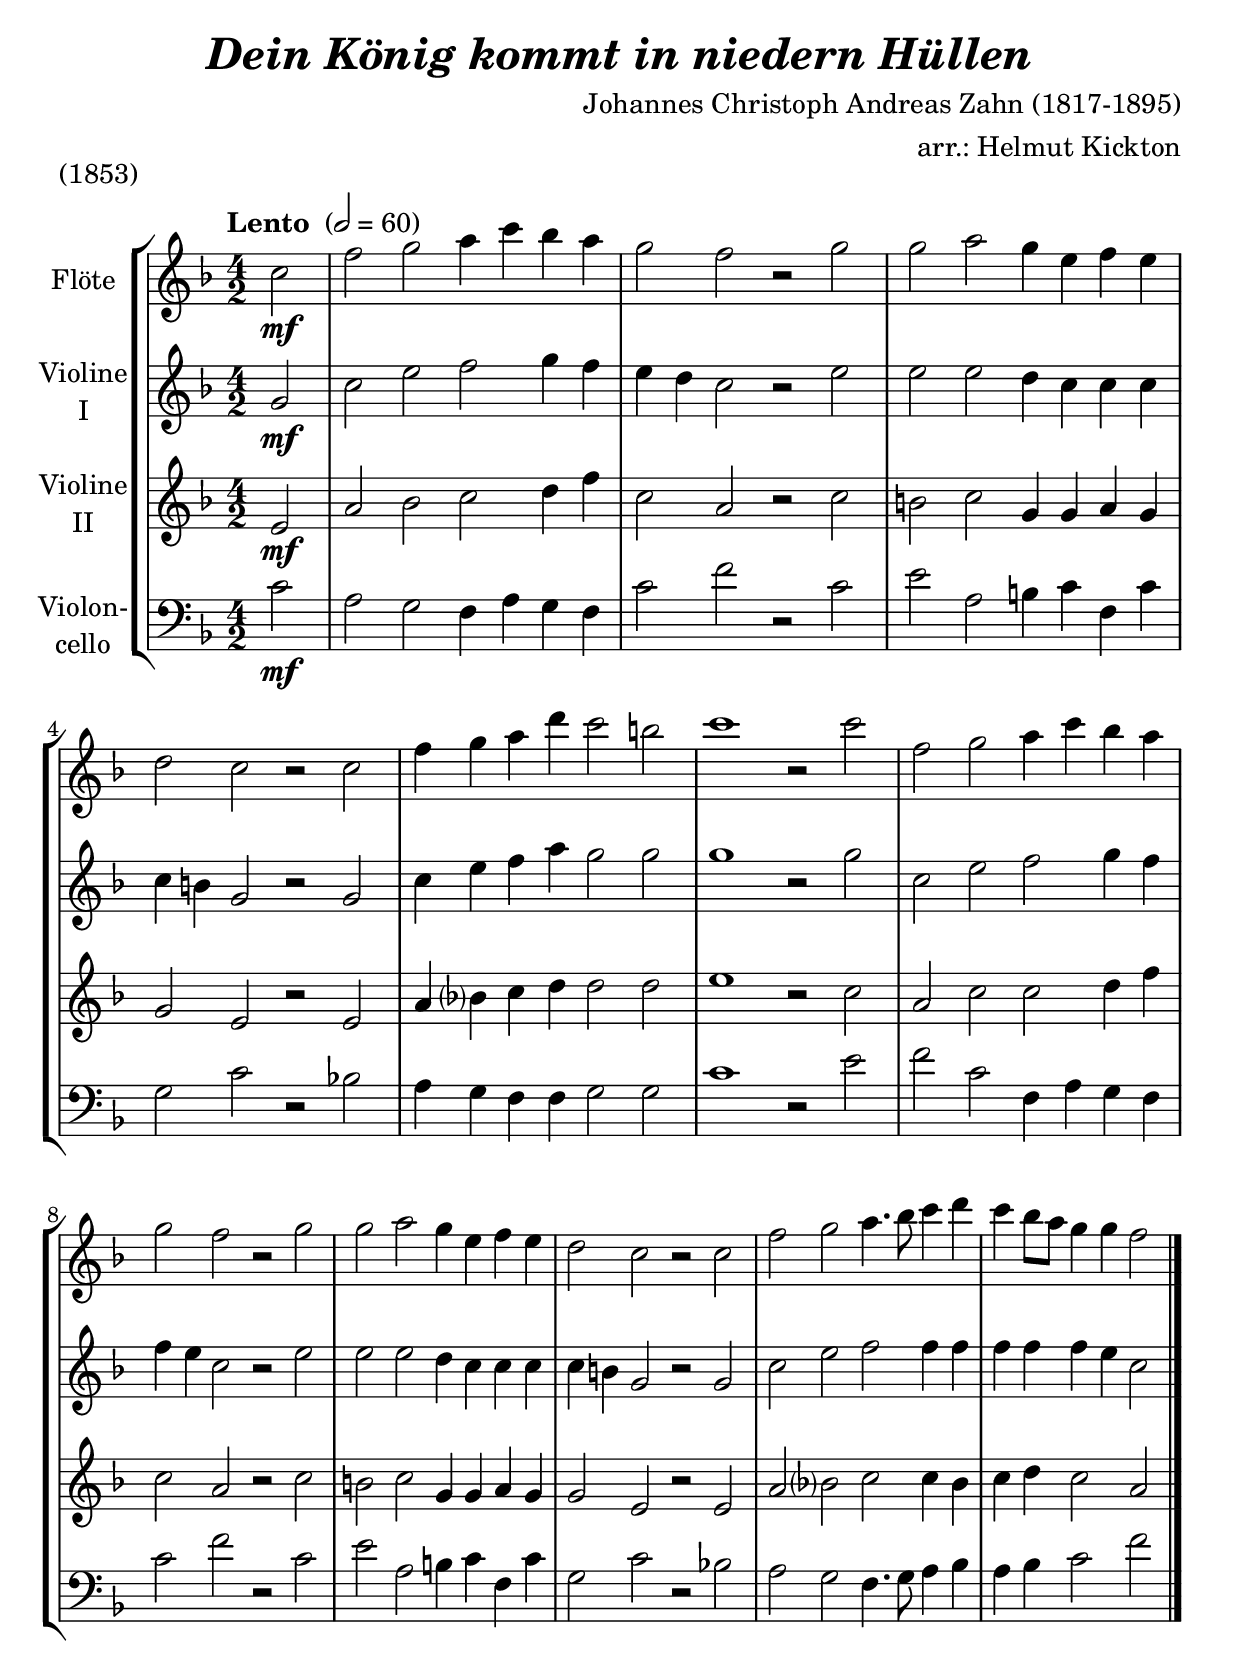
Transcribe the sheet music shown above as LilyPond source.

\version "2.18.2"
\include "deutsch.ly"
  
#(set-global-staff-size 24)

\header {
  title     = \markup \bold \italic "Dein König kommt in niedern Hüllen"
  composer  = "Johannes Christoph Andreas Zahn (1817-1895)"
  arranger  = "arr.: Helmut Kickton"
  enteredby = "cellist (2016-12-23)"
  piece     = "(1853)"
}

voiceconsts = {
  \key f \major
  \clef "treble"
  \time 4/2
  \numericTimeSignature
  \compressFullBarRests
  % Set default beaming for all staves
%  \set Timing.beamExceptions = #'()
%  \set Timing.baseMoment     = #(ly:make-moment 1 4)
%  \set Timing.beatStructure  = #'(1 1 1)
  \tempo "Lento " 2=60
}

mifl = "flute"
mist = "string ensemble 1"
%minstr = "accordion"
miba = "bassoon"
%milo = "drawbar organ"
milo = "harpsichord"

va = \relative c' {
  \voiceconsts

  \partial 2 c2\mf
  f g a4 c b a
  g2 f r g
  g a g4 e f e
  d2 c r c
  f4 g a d c2 h
  c1 r2 c

  f, g a4 c b a
  g2 f r g
  g a g4 e f e
  d2 c r c
  f g a4. b8 c4 d
  c b8 a g4 g f2 \bar "|."
}

vb = \relative c' {
  \voiceconsts

  \partial 2 g2\mf
  c e f g4 f
  e d c2 r e
  e e d4 c c c
  c h g2 r g
  c4 e f a g2 g
  g1 r2 g

  c, e f g4 f
  f e c2 r e
  e e d4 c c c
  c h g2 r g
  c e f f4 f
  f f f e c2 \bar "|."
}

vc = \relative c {
  \voiceconsts
  
  \partial 2 e2\mf
  a b c d4 f
  c2 a r c
  h c g4 g a g
  g2 e r e
  a4 b? c d d2 d
  e1 r2 c

  a c c d4 f
  c2 a r c
  h c g4 g a g
  g2 e r e
  a b? c c4 b
  c d c2 a \bar "|."
}

vd = \relative c {
  \voiceconsts
  \clef "bass"

  \partial 2 c2\mf
  a g f4 a g f
  c'2 f r c
  e a, h4 c f, c'
  g2 c r b!
  a4 g f f g2 g
  c1 r2 e

  f c f,4 a g f
  c'2 f r c
  e a, h4 c f, c'
  g2 c r b!
  a g f4. g8 a4 b
  a b c2 f \bar "|."
}


music = \new StaffGroup <<
      \new Staff {
	\set Staff.midiInstrument = \mifl
	\set Staff.instrumentName = \markup \center-column { "Flöte" }
	\transpose f f' { \va }
      }

      \new Staff {
	\set Staff.midiInstrument = \mist
	\set Staff.instrumentName = \markup \center-column { "Violine" "I" }
	\transpose f f' { \vb }
      }

      \new Staff {
	\set Staff.midiInstrument = \mist
	\set Staff.instrumentName = \markup \center-column { "Violine" "II" }
	\transpose f f' { \vc }
      }

      \new Staff {
	\set Staff.midiInstrument = \mist
	\set Staff.instrumentName = \markup \center-column { "Violon-" "cello" }
	\transpose f f' { \vd }
      }
>>

\book {
  \score {
    \music
    \layout {}
  }

  \score {
    \unfoldRepeats \music

    \midi {
      \context {
        \Score
      }
    }
  }
}
